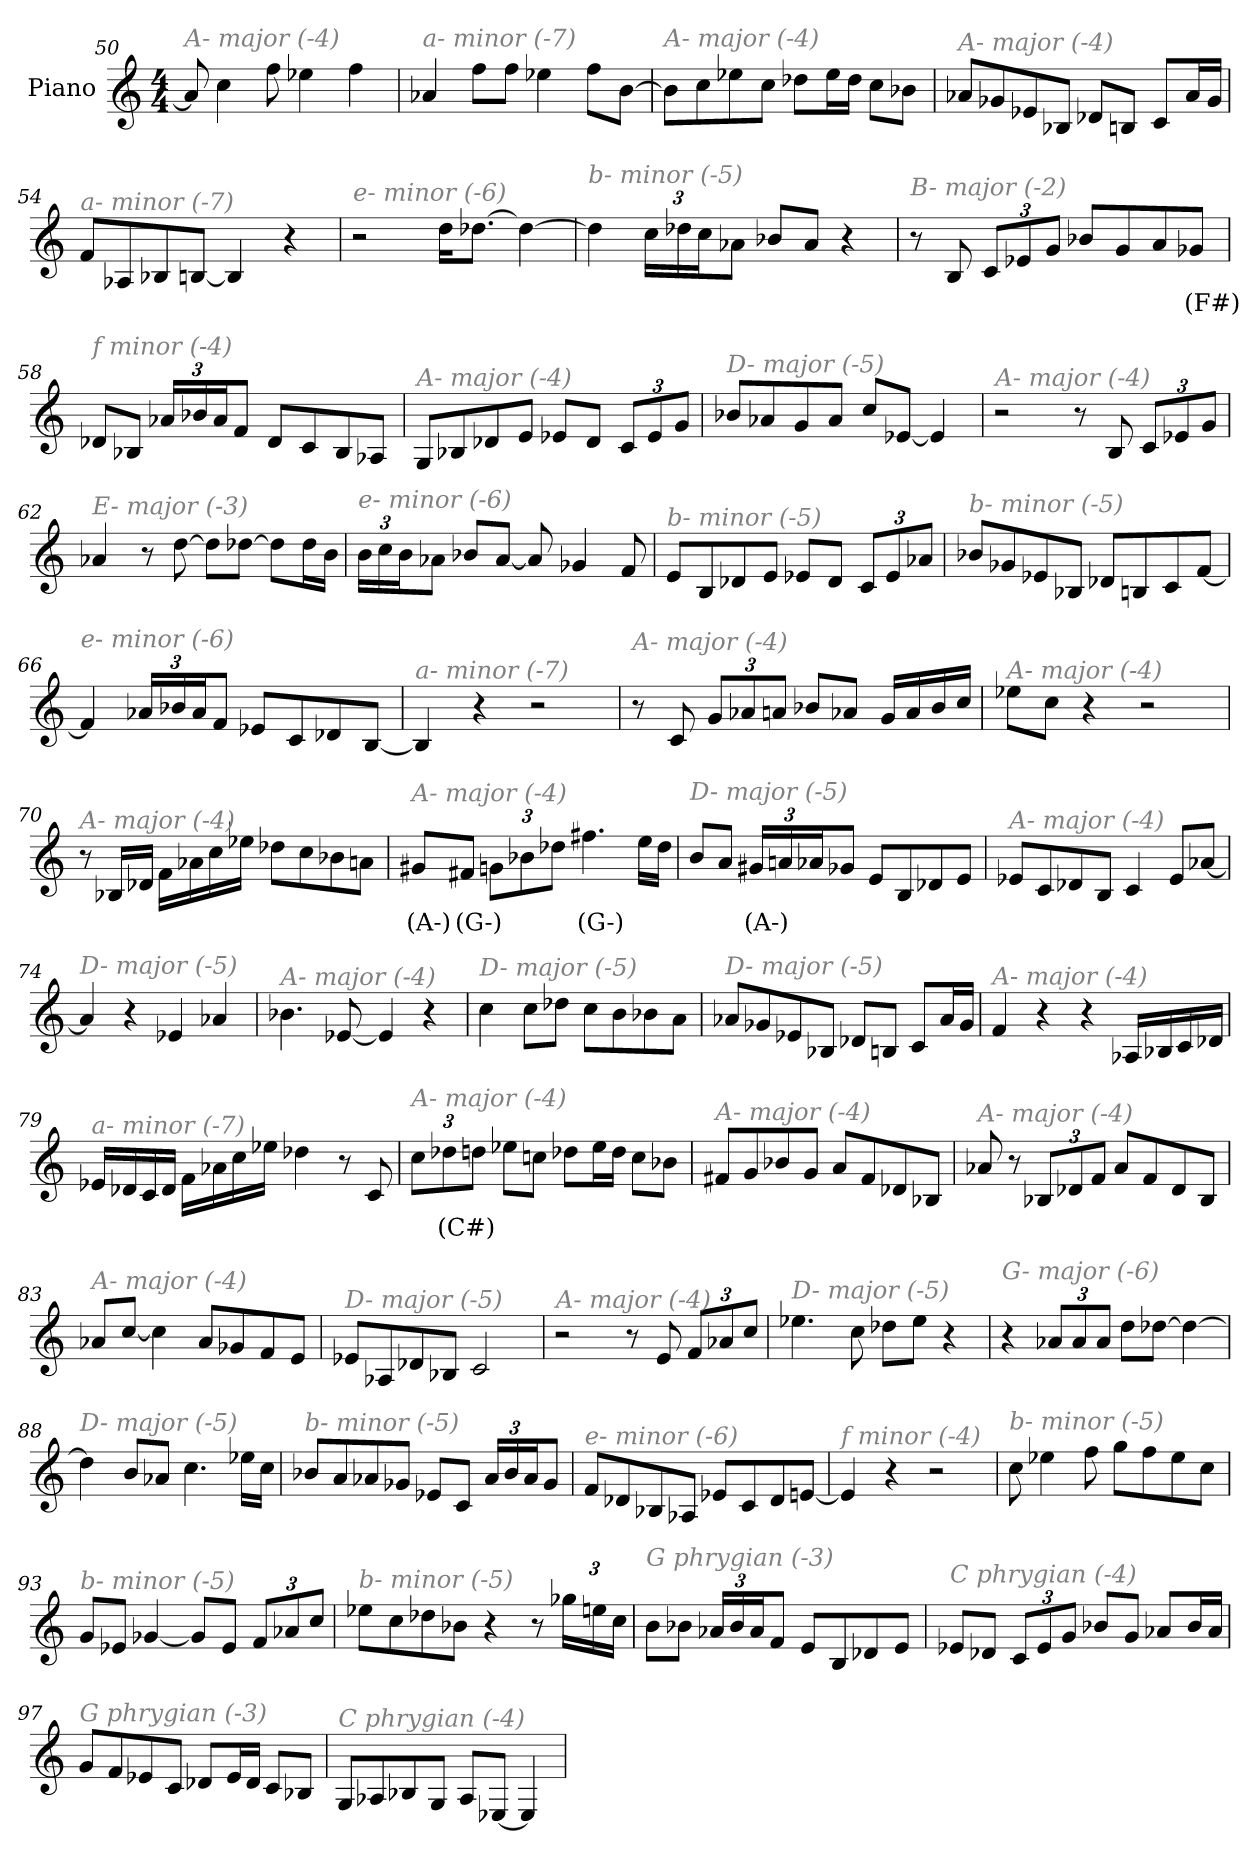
**kern	**text
*part1	*part1
*staff1	*staff1
*I"Piano	*
*I'Pno	*
*clefG2	*
*k[]	*
*M4/4	*
=50	=50
!LO:TX:i:color=#808080:t=A- major (-4)	!
8a-/]	.
4cc\	.
8ff\	.
4ee-X\	.
4ff\	.
!!LO:LB:g=z
=51	=51
!LO:TX:i:color=#808080:t=a- minor (-7)	!
4a-X/	.
8ff\L	.
8ff\J	.
4ee-X\	.
8ff\L	.
[8b\J	.
=52	=52
!LO:TX:i:color=#808080:t=A- major (-4)	!
8b\L]	.
8cc\	.
8ee-X\	.
8cc\J	.
8dd-X\L	.
16ee-\L	.
16dd-\JJ	.
8cc\L	.
8b-X\J	.
=53	=53
!LO:TX:i:color=#808080:t=A- major (-4)	!
8a-X/L	.
8g-X/	.
8e-X/	.
8B-X/J	.
8d-X/L	.
8Bn/J	.
8c/L	.
16a-/L	.
16g-/JJ	.
=54	=54
!LO:TX:i:color=#808080:t=a- minor (-7)	!
8f/L	.
8A-X/	.
8B-X/	.
[8Bn/J	.
4B/]	.
4r	.
!!LO:LB:g=z
=55	=55
!LO:TX:i:color=#808080:t=e- minor (-6)	!
2r	.
16dd\KL	.
[8.dd-X\J	.
4dd-\_	.
=56	=56
!LO:TX:i:color=#808080:t=b- minor (-5)	!
4dd-\]	.
*Xbrackettup	*
24cc\LL	.
24dd-X\	.
24cc\J	.
8a-X\J	.
8b-X/L	.
8a-/J	.
4r	.
=57	=57
!LO:TX:i:color=#808080:t=B- major (-2)	!
8r	.
8B/	.
12c/L	.
12e-X/	.
12g/J	.
8b-X/L	.
8g/	.
8a/	.
8g-Xi/J	(F#)
=58	=58
!LO:TX:i:color=#808080:t=f minor (-4)	!
8d-X/L	.
8B-X/J	.
24a-X/LL	.
24b-X/	.
24a-/J	.
8f/J	.
8d-/L	.
8c/	.
8B-/	.
8A-X/J	.
!!LO:LB:g=z
=59	=59
!LO:TX:i:color=#808080:t=A- major (-4)	!
8G/L	.
8B-X/	.
8d-X/	.
8e/J	.
8e-X/L	.
8d-/J	.
12c/L	.
12e-/	.
12g/J	.
=60	=60
!LO:TX:i:color=#808080:t=D- major (-5)	!
8b-X/L	.
8a-X/	.
8g/	.
8a-/J	.
8cc/L	.
[8e-X/J	.
4e-/]	.
=61	=61
!LO:TX:i:color=#808080:t=A- major (-4)	!
2r	.
8r	.
8B/	.
12c/L	.
12e-X/	.
12g/J	.
=62	=62
!LO:TX:i:color=#808080:t=E- major (-3)	!
4a-X/	.
8r	.
[8dd\	.
8dd\L]	.
[8dd-X\J	.
8dd-\L]	.
16dd-\L	.
16b\JJ	.
!!LO:LB:g=z
=63	=63
!LO:TX:i:color=#808080:t=e- minor (-6)	!
24b\LL	.
24cc\	.
24b\J	.
8a-X\J	.
8b-X/L	.
[8a-/J	.
8a-/]	.
4g-X/	.
8f/	.
=64	=64
!LO:TX:i:color=#808080:t=b- minor (-5)	!
8e/L	.
8B/	.
8d-X/	.
8e/J	.
8e-X/L	.
8d-/J	.
12c/L	.
12e-/	.
12a-X/J	.
=65	=65
!LO:TX:i:color=#808080:t=b- minor (-5)	!
8b-X/L	.
8g-X/	.
8e-X/	.
8B-X/J	.
8d-X/L	.
8Bn/	.
8c/	.
[8f/J	.
!!LO:LB:g=z
=66	=66
!LO:TX:i:color=#808080:t=e- minor (-6)	!
4f/]	.
24a-X/LL	.
24b-X/	.
24a-/J	.
8f/J	.
8e-X/L	.
8c/	.
8d-X/	.
[8B/J	.
=67	=67
!LO:TX:i:color=#808080:t=a- minor (-7)	!
4B/]	.
4r	.
2r	.
=68	=68
!LO:TX:i:color=#808080:t=A- major (-4)	!
8r	.
8c/	.
12g/L	.
12a-X/	.
12an/J	.
8b-X/L	.
8a-X/J	.
16g/LL	.
16a-/	.
16b-/	.
16cc/JJ	.
=69	=69
!LO:TX:i:color=#808080:t=A- major (-4)	!
8ee-X\L	.
8cc\J	.
4r	.
2r	.
!!LO:LB:g=z
=70	=70
!LO:TX:i:color=#808080:t=A- major (-4)	!
8r	.
16B-X/LL	.
16d-X/JJ	.
16f\LL	.
16a-X\	.
16cc\	.
16ee-X\JJ	.
8dd-X\L	.
8cc\	.
8b-X\	.
8an\J	.
=71	=71
!LO:TX:i:color=#808080:t=A- major (-4)	!
8g#Xj/L	(A-)
8f#Xi/J	(G-)
12gn\L	.
12b-X\	.
12dd-X\J	.
4.ff#Xi\	(G-)
16ee\LL	.
16dd-\JJ	.
=72	=72
!LO:TX:i:color=#808080:t=D- major (-5)	!
8b/L	.
8a/J	.
24g#Xj/LL	(A-)
24an/	.
24a-X/J	.
8g-X/J	.
8e/L	.
8B/	.
8d-X/	.
8e/J	.
!!LO:LB:g=z
=73	=73
!LO:TX:i:color=#808080:t=A- major (-4)	!
8e-X/L	.
8c/	.
8d-X/	.
8B/J	.
4c/	.
8e-/L	.
[8a-X/J	.
=74	=74
!LO:TX:i:color=#808080:t=D- major (-5)	!
4a-/]	.
4r	.
4e-X/	.
4a-X/	.
=75	=75
!LO:TX:i:color=#808080:t=A- major (-4)	!
4.b-X\	.
[8e-X/	.
4e-/]	.
4r	.
=76	=76
!LO:TX:i:color=#808080:t=D- major (-5)	!
4cc\	.
8cc\L	.
8dd-X\J	.
8cc\L	.
8b\	.
8b-X\	.
8a\J	.
!!LO:LB:g=z
=77	=77
!LO:TX:i:color=#808080:t=D- major (-5)	!
8a-X/L	.
8g-X/	.
8e-X/	.
8B-X/J	.
8d-X/L	.
8Bn/J	.
8c/L	.
16a-/L	.
16g-/JJ	.
=78	=78
!LO:TX:i:color=#808080:t=A- major (-4)	!
4f/	.
4r	.
4r	.
16A-X/LL	.
16B-X/	.
16c/	.
16d-X/JJ	.
=79	=79
!LO:TX:i:color=#808080:t=a- minor (-7)	!
16e-X/LL	.
16d-X/	.
16c/	.
16d-/JJ	.
16f\LL	.
16a-X\	.
16cc\	.
16ee-X\JJ	.
4dd-X\	.
8r	.
8c/	.
!!LO:LB:g=z
=80	=80
!LO:TX:i:color=#808080:t=A- major (-4)	!
12cc\L	.
12dd-Xi\	(C#)
12dd\J	.
8ee-X\L	.
8ccn\J	.
8dd-X\L	.
16ee-\L	.
16dd-\JJ	.
8cc\L	.
8b-X\J	.
!!LO:PB:g=z
=81	=81
!LO:TX:i:color=#808080:t=A- major (-4)	!
8f#X/L	.
8g/	.
8b-X/	.
8g/J	.
8a/L	.
8f#/	.
8d-X/	.
8B-X/J	.
=82	=82
!LO:TX:i:color=#808080:t=A- major (-4)	!
8a-X/	.
8r	.
12B-X/L	.
12d-X/	.
12f/J	.
8a-/L	.
8f/	.
8d-/	.
8B-/J	.
=83	=83
!LO:TX:i:color=#808080:t=A- major (-4)	!
8a-X/L	.
[8cc/J	.
4cc\]	.
8a-/L	.
8g-X/	.
8f/	.
8e/J	.
=84	=84
!LO:TX:i:color=#808080:t=D- major (-5)	!
8e-X/L	.
8A-X/	.
8d-X/	.
8B-X/J	.
2c/	.
!!LO:LB:g=z
=85	=85
!LO:TX:i:color=#808080:t=A- major (-4)	!
2r	.
8r	.
8e/	.
12f/L	.
12a-X/	.
12cc/J	.
=86	=86
!LO:TX:i:color=#808080:t=D- major (-5)	!
4.ee-X\	.
8cc\	.
8dd-X\L	.
8ee-\J	.
4r	.
=87	=87
!LO:TX:i:color=#808080:t=G- major (-6)	!
4r	.
12a-X/L	.
12a-/	.
12a-/J	.
8dd\L	.
[8dd-X\J	.
4dd-\_	.
=88	=88
!LO:TX:i:color=#808080:t=D- major (-5)	!
4dd-\]	.
8b/L	.
8a-X/J	.
4.cc\	.
16ee-X\LL	.
16cc\JJ	.
!!LO:LB:g=z
=89	=89
!LO:TX:i:color=#808080:t=b- minor (-5)	!
8b-X/L	.
8a/	.
8a-X/	.
8g-X/J	.
8e-X/L	.
8c/J	.
24a-/LL	.
24b-/	.
24a-/J	.
8g-/J	.
=90	=90
!LO:TX:i:color=#808080:t=e- minor (-6)	!
8f/L	.
8d-X/	.
8B-X/	.
8A-X/J	.
8e-X/L	.
8c/	.
8d-/	.
[8en/J	.
=91	=91
!LO:TX:i:color=#808080:t=f minor (-4)	!
4e/]	.
4r	.
2r	.
=92	=92
!LO:TX:i:color=#808080:t=b- minor (-5)	!
8cc\	.
4ee-X\	.
8ff\	.
8gg\L	.
8ff\	.
8ee-\	.
8cc\J	.
!!LO:LB:g=z
=93	=93
!LO:TX:i:color=#808080:t=b- minor (-5)	!
8g/L	.
8e-X/J	.
[4g-X/	.
8g-/L]	.
8e-/J	.
12f/L	.
12a-X/	.
12cc/J	.
=94	=94
!LO:TX:i:color=#808080:t=b- minor (-5)	!
8ee-X\L	.
8cc\	.
8dd-X\	.
8b-X\J	.
4r	.
8r	.
24gg-X\LL	.
24een\	.
24cc\JJ	.
=95	=95
!LO:TX:i:color=#808080:t=G phrygian (-3)	!
8b\L	.
8b-X\J	.
24a-X/LL	.
24b-/	.
24a-/J	.
8f/J	.
8e/L	.
8B/	.
8d-X/	.
8e/J	.
!!LO:LB:g=z
=96	=96
!LO:TX:i:color=#808080:t=C phrygian (-4)	!
8e-X/L	.
8d-X/J	.
12c/L	.
12e-/	.
12g/J	.
8b-X/L	.
8g/J	.
8a-X/L	.
16b-/L	.
16a-/JJ	.
=97	=97
!LO:TX:i:color=#808080:t=G phrygian (-3)	!
8g/L	.
8f/	.
8e-X/	.
8c/J	.
8d-X/L	.
16e-/L	.
16d-/JJ	.
8c/L	.
8B-X/J	.
=98	=98
!LO:TX:i:color=#808080:t=C phrygian (-4)	!
8G/L	.
8A-X/	.
8B-X/	.
8G/J	.
8A-/L	.
[8E-X/J	.
4E-/]	.
=	=
*-	*-
